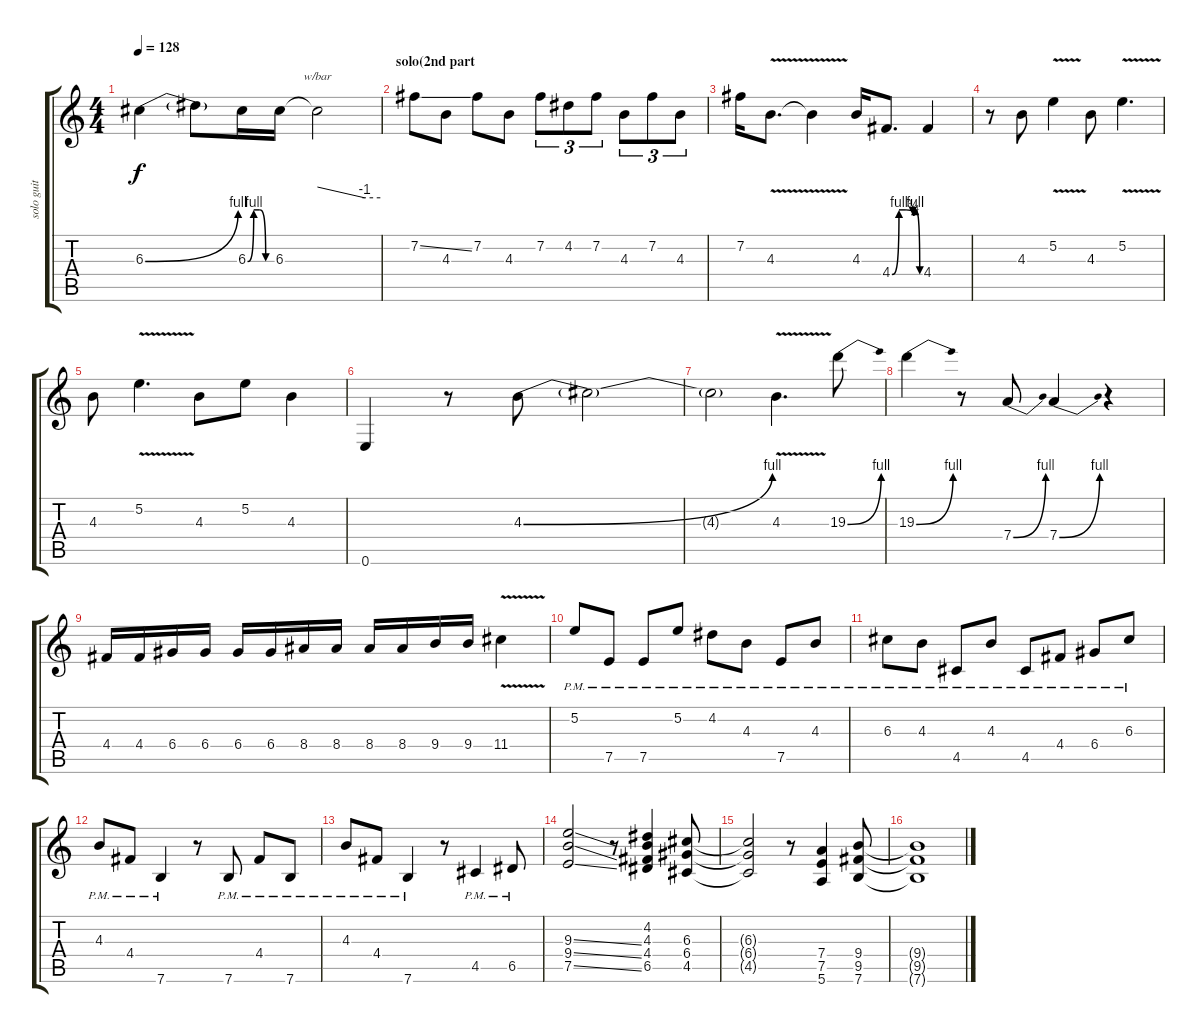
\track ("solo guit 2" "solo guit ") {instrument distortionguitar}
\staff {score tabs}
\tuning (E4 B3 G3 D3 A2 E2) {hide}
\ts (4 4)
\tempo 128
\clef g2
\ks c
6.3{be (bend 0 0 60 4)}.4{dy f} 6.3{t}.8 6.3{be (custom 0 0 15 4 30 4 45 0 60 0)}.16 6.3.16 6.3{t}.2{tbe (custom default 0 0 45 -4 60 -4)} |
\section ("" "solo(2nd part")
7.2{ss}.8 4.3.8 7.2.8 4.3.8 7.2.8{tu (3 2)} 4.2.8{tu (3 2)} 7.2.8{tu (3 2)} 4.3.8{tu (3 2)} 7.2.8{tu (3 2)} 4.3.8{tu (3 2)} |
7.2.16 4.3{v}.8{d} 4.3{t}.4 4.3.16 4.4{be (custom 0 0 15 4 30 4 45 3 50 4 60 0)}.8{d} 4.4.4 |
r.8 4.3.8 5.2{v}.4 4.3.8 5.2{v}.4{d} |
4.3.8 5.2{v}.4{d} 4.3.8 5.2.8 4.3.4 |
0.6.4 r.8 4.3{be (bend 0 0 60 4)}.8 4.3{t}.2 |
4.3{t}.2 4.3{v}.4{d} 19.3{be (bend 0 0 60 4)}.8 |
19.3{be (bend 0 0 60 4)}.4 r.8 7.4{be (bend 0 0 60 4)}.8 7.4{be (bend 0 0 60 4)}.4 r.4 |
4.4.16 4.4.16 6.4.16 6.4.16 6.4.16 6.4.16 8.4.16 8.4.16 8.4.16 8.4.16 9.4.16 9.4.16 11.4{v}.4 |
5.2{pm}.8 7.5{pm}.8 7.5{pm}.8 5.2{pm}.8 4.2{pm}.8 4.3{pm}.8 7.5{pm}.8 4.3{pm}.8 |
6.3{pm}.8 4.3{pm}.8 4.5{pm}.8 4.3{pm}.8 4.5{pm}.8 4.4{pm}.8 6.4{pm}.8 6.3{pm}.8 |
4.3{pm}.8 4.4{pm}.8 7.6{pm}.4 r.8 7.6{pm}.8 4.4{pm}.8 7.6{pm}.8 |
4.3{pm}.8 4.4{pm}.8 7.6{pm}.4 r.8 4.5{pm}.4 6.5{pm}.8 |
(9.3{ss} 9.4{ss} 7.5{ss}).2 r.8 (4.2 4.3 4.4 6.5).4 (6.3 6.4 4.5).8 |
(6.3{t} 6.4{t} 4.5{t}).2 r.8 (7.4 7.5 5.6).4 (9.4 9.5 7.6).8 |
(9.4{t} 9.5{t} 7.6{t}).1
